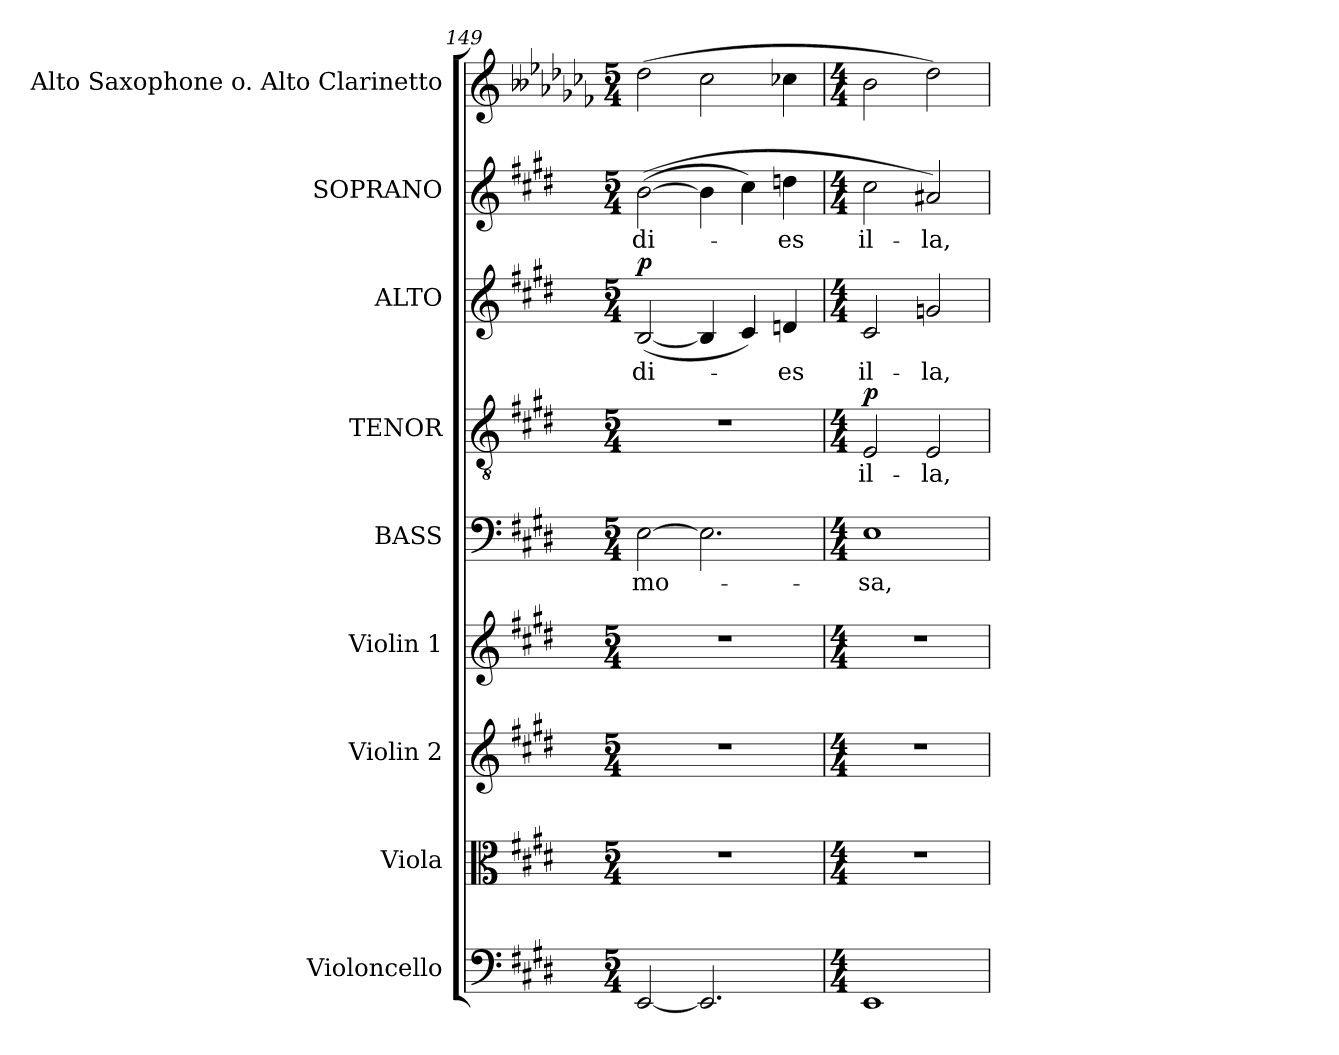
**kern	**kern	**kern	**kern	**kern	**text	**kern	**text	**dynam	**kern	**text	**dynam	**kern	**text	**kern
*part9	*part8	*part7	*part6	*part5	*part5	*part4	*part4	*part4	*part3	*part3	*part3	*part2	*part2	*part1
*staff9	*staff8	*staff7	*staff6	*staff5	*staff5	*staff4	*staff4	*staff4	*staff3	*staff3	*staff3	*staff2	*staff2	*staff1
*I"Violoncello	*I"Viola	*I"Violin 2	*I"Violin 1	*I"BASS	*	*I"TENOR	*	*	*I"ALTO	*	*	*I"SOPRANO	*	*I"Alto Saxophone o. Alto Clarinetto
*I'Vc.	*I'Vla.	*I'Vln. 2	*I'Vln. 1	*I'B.	*	*I'T.	*	*	*I'A.	*	*	*I'S.	*	*I'Alto Sax. o. Alto Clar.
*clefF4	*clefC3	*clefG2	*clefG2	*clefF4	*	*clefGv2	*	*	*clefG2	*	*	*clefG2	*	*clefG2
*	*	*	*	*	*	*ITrd7c12	*	*	*	*	*	*	*	*ITrd5c9
*k[f#c#g#d#]	*k[f#c#g#d#]	*k[f#c#g#d#]	*k[f#c#g#d#]	*k[f#c#g#d#]	*	*k[f#c#g#d#]	*	*	*k[f#c#g#d#]	*	*	*k[f#c#g#d#]	*	*k[b--e-a-d-g-c-f-]
*E:	*E:	*E:	*E:	*E:	*	*E:	*	*	*E:	*	*	*E:	*	*F-:
*M5/4	*M5/4	*M5/4	*M5/4	*M5/4	*	*M5/4	*	*	*M5/4	*	*	*M5/4	*	*M5/4
=149	=149	=149	=149	=149	=149	=149	=149	=149	=149	=149	=149	=149	=149	=149
!	!LO:N:vis=1	!LO:N:vis=1	!LO:N:vis=1	!	!	!	!	!	!	!	!	!	!	!
!	!	!	!	!	!LO:LY:b:color=#000000	!LO:N:vis=1	!	!	!	!	!	!	!	!
!	!	!	!	!	!	!	!	!	!	!LO:LY:b:color=#000000	!	!	!	!
!	!	!	!	!	!	!	!	!	!	!	!	!	!LO:LY:b:color=#000000	!
[<2EEi/	4%5r	4%5r	4%5r	[>2Ei\	-mo-	4%5r	.	.	([<2Bi/	di-	p	(([>2bi\	di-	(2f-i\
2.EEi/]	.	.	.	2.Ei\]	.	.	.	.	4Bi/]	.	.	4bi\]	.	2e-i\
.	.	.	.	.	.	.	.	.	4c#i/)	.	.	4cc#i\)	.	.
!	!	!	!	!	!	!	!	!	!	!LO:LY:b:color=#000000	!	!	!	!
!	!	!	!	!	!	!	!	!	!	!	!	!	!LO:LY:b:color=#000000	!
.	.	.	.	.	.	.	.	.	4dni/	-es	.	4ddni\	-es	4e--Xi\
=150	=150	=150	=150	=150	=150	=150	=150	=150	=150	=150	=150	=150	=150	=150
*M4/4	*M4/4	*M4/4	*M4/4	*M4/4	*	*M4/4	*	*	*M4/4	*	*	*M4/4	*	*M4/4
!	!	!	!	!	!LO:LY:b:color=#000000	!	!	!	!	!	!	!	!	!
!	!	!	!	!	!	!	!LO:LY:b:color=#000000	!	!	!	!	!	!	!
!	!	!	!	!	!	!	!	!	!	!LO:LY:b:color=#000000	!	!	!	!
!	!	!	!	!	!	!	!	!	!	!	!	!	!LO:LY:b:color=#000000	!
1EEi	1r	1r	1r	1Ei	-sa,	2EEi/	il-	p	2c#i/	il-	.	2cc#i\	il-	2d-i\
!	!	!	!	!	!	!	!LO:LY:b:color=#000000	!	!	!	!	!	!	!
!	!	!	!	!	!	!	!	!	!	!LO:LY:b:color=#000000	!	!	!	!
!	!	!	!	!	!	!	!	!	!	!	!	!	!LO:LY:b:color=#000000	!
.	.	.	.	.	.	2EEi/	-la,	.	2gni/	-la,	.	2a#Xi/)	-la,	2f-i\)
=	=	=	=	=	=	=	=	=	=	=	=	=	=	=
*-	*-	*-	*-	*-	*-	*-	*-	*-	*-	*-	*-	*-	*-	*-
